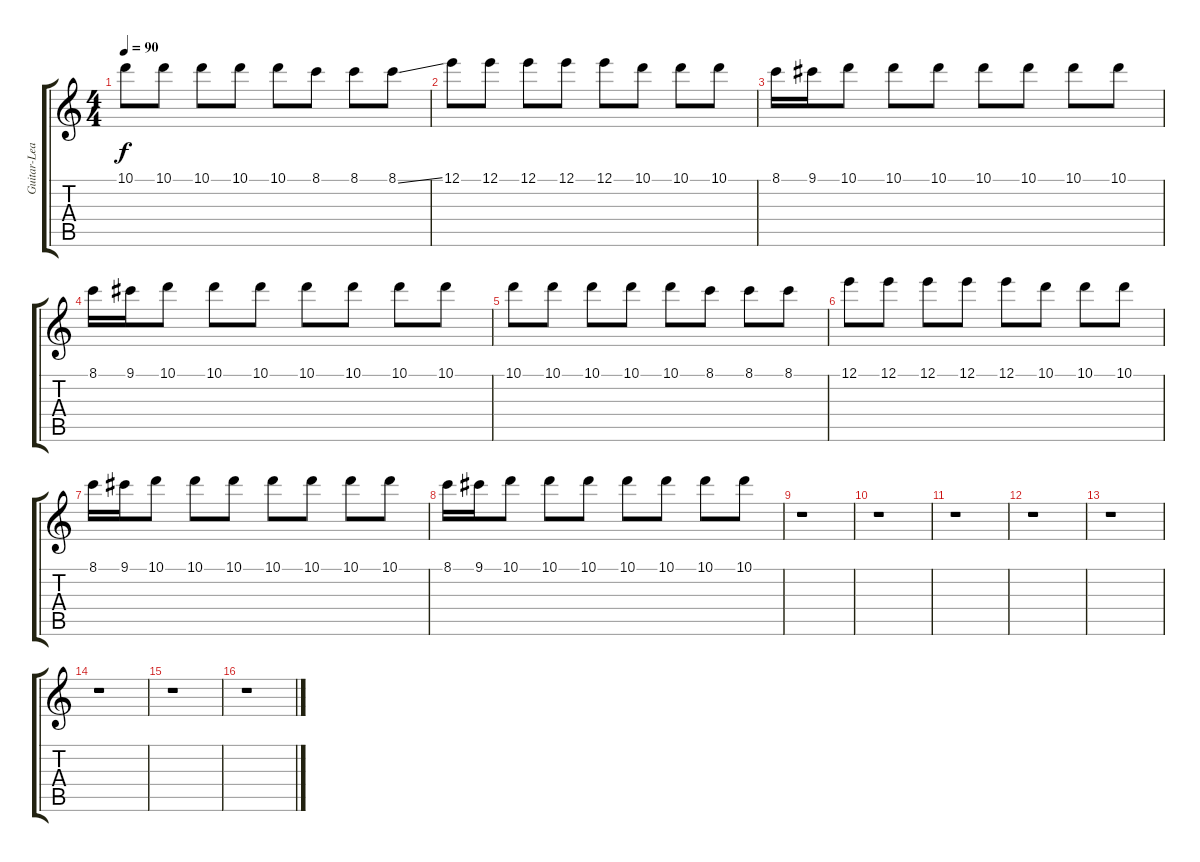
\track ("Guitar-Lead" "Guitar-Lea") {instrument distortionguitar}
\staff {score tabs}
\tuning (E4 B3 G3 D3 A2 E2) {hide}
\ts (4 4)
\tempo 90
\clef g2
\ks c
10.1.8{dy f instrument distortionguitar} 10.1.8 10.1.8 10.1.8 10.1.8 8.1.8 8.1.8 8.1{ss}.8 |
12.1.8 12.1.8 12.1.8 12.1.8 12.1.8 10.1.8 10.1.8 10.1.8 |
8.1.16 9.1.16 10.1.8 10.1.8 10.1.8 10.1.8 10.1.8 10.1.8 10.1.8 |
8.1.16 9.1.16 10.1.8 10.1.8 10.1.8 10.1.8 10.1.8 10.1.8 10.1.8 |
10.1.8 10.1.8 10.1.8 10.1.8 10.1.8 8.1.8 8.1.8 8.1.8 |
12.1.8 12.1.8 12.1.8 12.1.8 12.1.8 10.1.8 10.1.8 10.1.8 |
8.1.16 9.1.16 10.1.8 10.1.8 10.1.8 10.1.8 10.1.8 10.1.8 10.1.8 |
8.1.16 9.1.16 10.1.8 10.1.8 10.1.8 10.1.8 10.1.8 10.1.8 10.1.8 |
r.1 |
r.1 |
r.1 |
r.1 |
r.1 |
r.1 |
r.1 |
r.1
